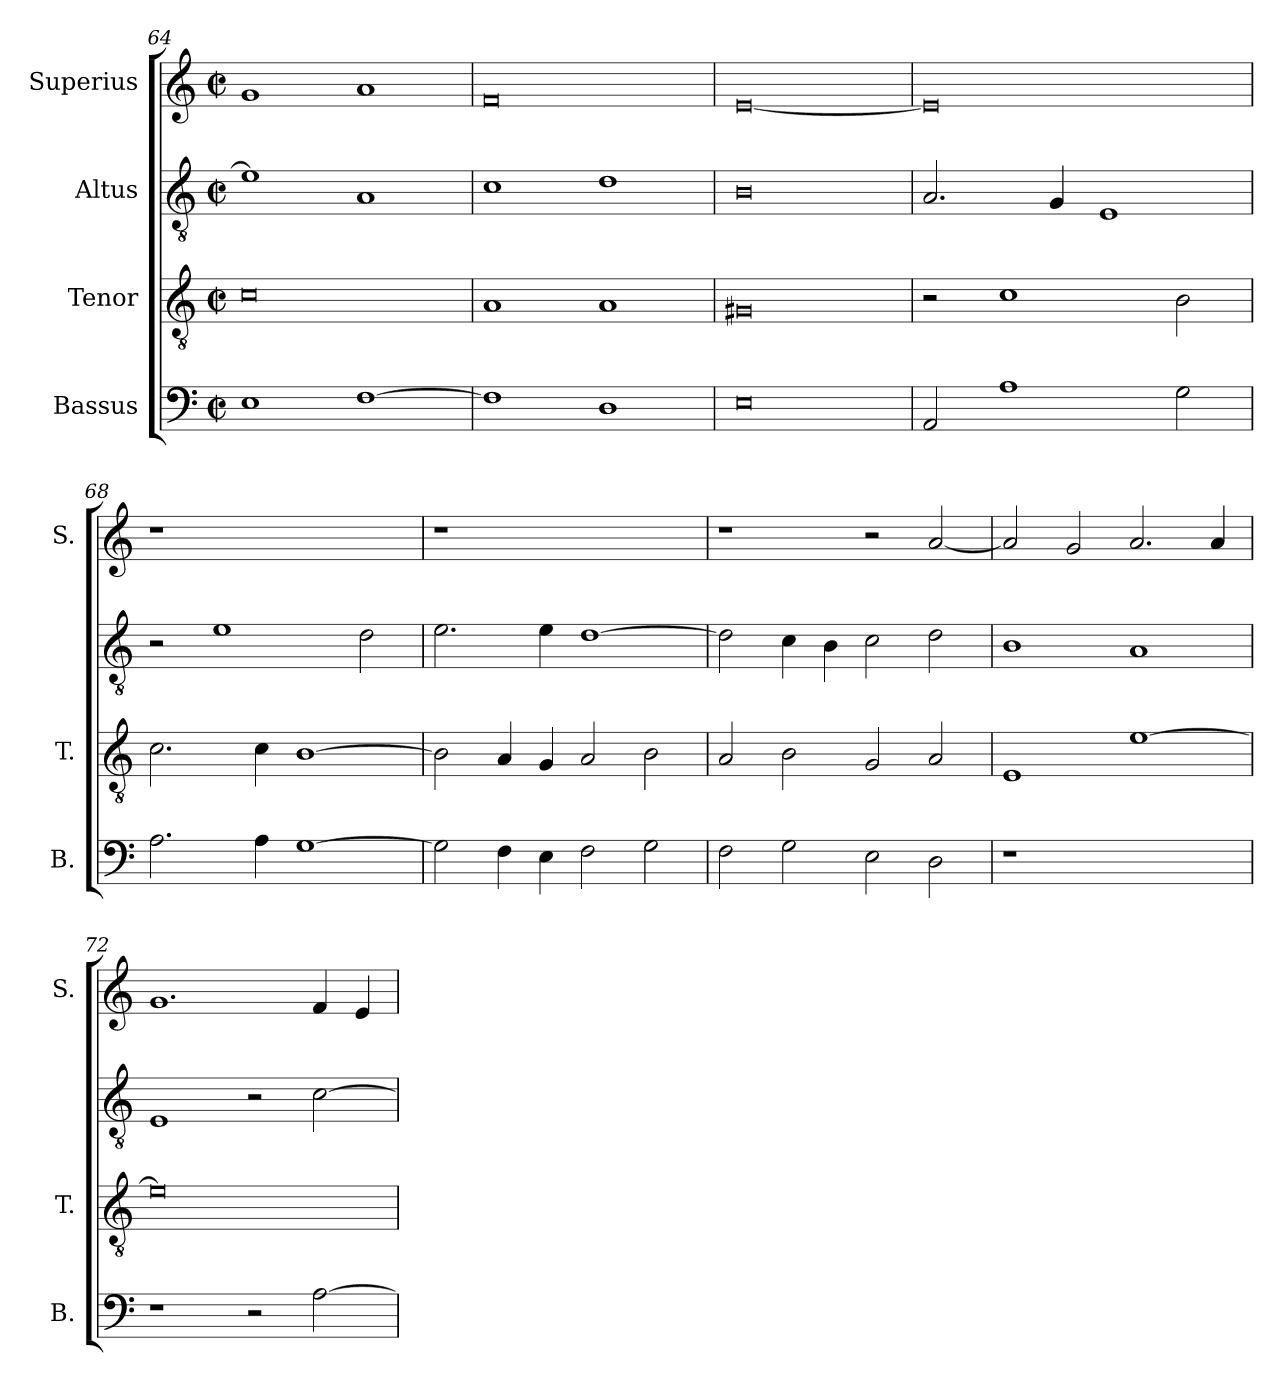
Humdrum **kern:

**kern	**kern	**kern	**kern
*part4	*part3	*part2	*part1
*staff4	*staff3	*staff2	*staff1
*I"Bassus	*I"Tenor	*I"Altus	*I"Superius
*I'B.	*I'T.	*	*I'S.
*clefF4	*clefGv2	*clefGv2	*clefG2
*	*ITrd7c12	*ITrd7c12	*
*k[]	*k[]	*k[]	*k[]
*C:	*C:	*C:	*C:
*M2/2	*M2/2	*M2/2	*M2/2
*met(c|)	*met(c|)	*met(c|)	*met(c|)
=64	=64	=64	=64
1Ei	0Ci	1Ei]	1gi
[>1Fi	.	1AAi	1ai
=65	=65	=65	=65
1Fi]	1AAi	1Ci	0fi
1Di	1AAi	1Di	.
=66	=66	=66	=66
0Ei	0GG#Xi	0BBi	[<0ei
=67	=67	=67	=67
2AAi/	2r	2.AAi/	0ei]
1Ai	1Ci	.	.
.	.	4GGi/	.
.	.	1EEi	.
2Gi\	2BBi\	.	.
=68	=68	=68	=68
!	!	!	!LO:N:vis=1
2.Ai\	2.Ci\	2r	1r
.	.	1Ei	.
4Ai\	4Ci\	.	.
[>1Gi	[>1BBi	.	1ryy
.	.	2Di\	.
!!LO:LB:g=z
=69	=69	=69	=69
!	!	!	!LO:N:vis=1
2Gi\]	2BBi\]	2.Ei\	1r
4Fi\	4AAi/	.	.
4Ei\	4GGi/	4Ei\	.
2Fi\	2AAi/	[>1Di	1ryy
2Gi\	2BBi\	.	.
=70	=70	=70	=70
2Fi\	2AAi/	2Di\]	1r
2Gi\	2BBi\	4Ci\	.
.	.	4BBi\	.
2Ei\	2GGi/	2Ci\	2r
2Di\	2AAi/	2Di\	[<2ai/
=71	=71	=71	=71
!LO:N:vis=1	!	!	!
1r	1EEi	1BBi	2ai/]
.	.	.	2gi/
1ryy	[>1Ei	1AAi	2.ai/
.	.	.	4ai/
=72	=72	=72	=72
1r	0Ei]	1EEi	1.gi
2r	.	2r	.
[>2Ai\	.	[>2Ci\	4fi/
.	.	.	4ei/
=	=	=	=
*-	*-	*-	*-
